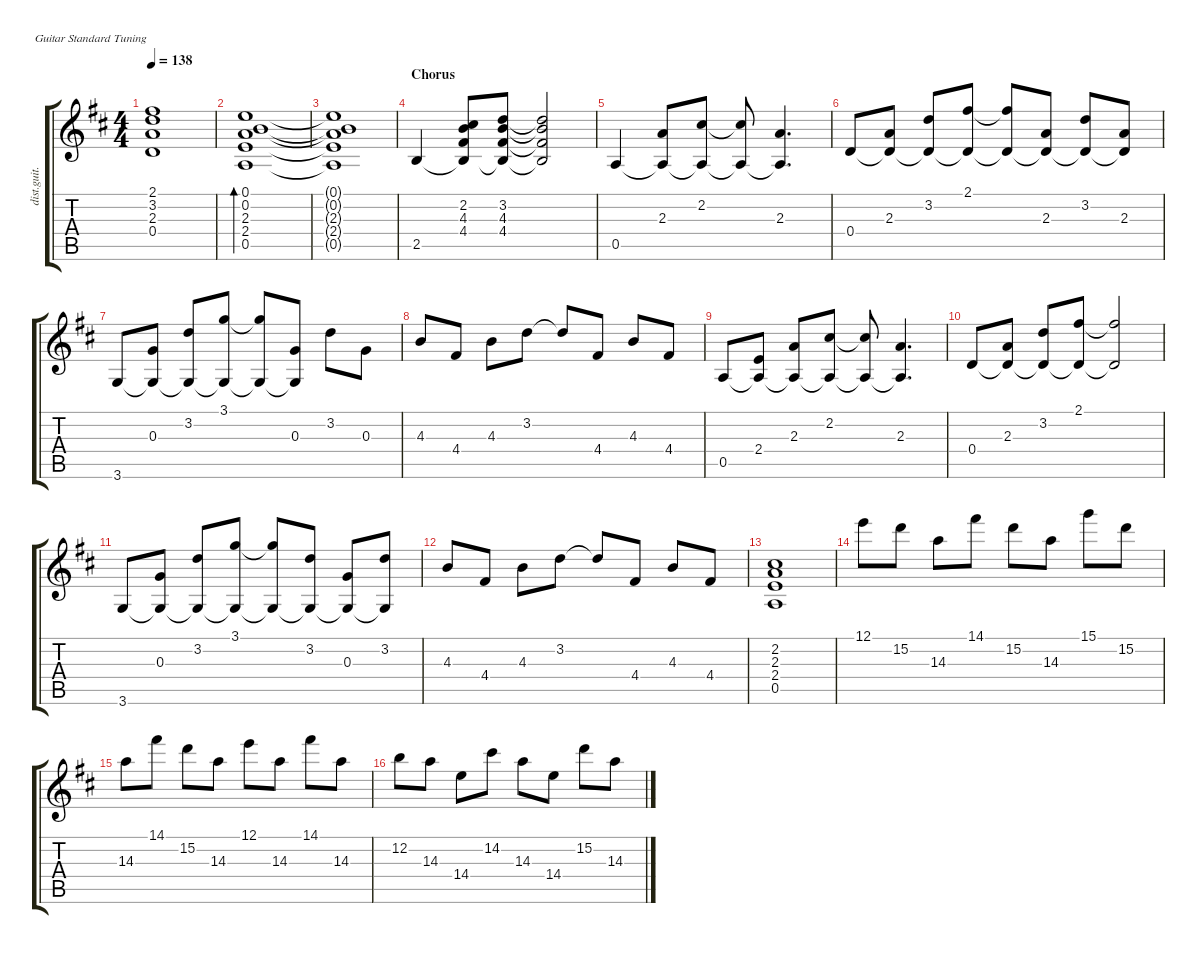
\hideDynamics
\bracketExtendMode groupsimilarinstruments
\otherSystemsTrackNameOrientation horizontal
\track ("EG2" "dist.guit.") {defaultSystemsLayout 5 instrument distortionguitar}
\staff {score tabs}
\tuning (E4 B3 G3 D3 A2 E2)
\ts (4 4)
\tempo 138
\clef g2
\ks d
(0.4{t acc forcenatural} 3.2{t acc forcenatural} 2.3{t acc forcenatural} 2.1{t acc #}).1{dy mf} |
(0.5{acc forcenatural} 0.2{acc forcenatural} 2.3{acc forcenatural} 0.1{acc forcenatural} 2.4{acc forcenatural}).1{bd 96} |
(0.1{t acc forcenatural} 0.2{t acc forcenatural} 2.3{t acc forcenatural} 2.4{t acc forcenatural} 0.5{t acc forcenatural}).1 |
\section ("" "Chorus")
2.5{acc forcenatural}.4{dy ff} (2.5{t acc forcenatural} 4.3{acc forcenatural} 2.2{acc #} 4.4{acc #}).8 (2.5{t acc forcenatural} 4.3{acc forcenatural} 3.2{acc forcenatural} 4.4{acc #}).8 (3.2{t acc forcenatural} 4.3{t acc forcenatural} 2.5{t acc forcenatural} 4.4{t acc #}).2{dy mf} |
0.5{acc forcenatural}.4{dy f} (0.5{t acc forcenatural} 2.3{acc forcenatural}).8 (0.5{t acc forcenatural} 2.2{acc #}).8 (0.5{t acc forcenatural} 2.2{t acc #}).8{dy ff} (0.5{t acc forcenatural} 2.3{acc forcenatural}).4{d} |
0.4{acc forcenatural}.8{dy f} (0.4{t acc forcenatural} 2.3{acc forcenatural}).8 (0.4{t acc forcenatural} 3.2{acc forcenatural}).8 (2.1{acc #} 0.4{t acc forcenatural}).8{dy mf} (2.1{t acc #} 0.4{t acc forcenatural}).8{dy f} (0.4{t acc forcenatural} 2.3{acc forcenatural}).8 (0.4{t acc forcenatural} 3.2{acc forcenatural}).8 (0.4{t acc forcenatural} 2.3{acc forcenatural}).8 |
3.6{acc forcenatural}.8{dy ff} (3.6{t acc forcenatural} 0.3{acc forcenatural}).8 (3.2{acc forcenatural} 3.6{t acc forcenatural}).8{dy f} (3.6{t acc forcenatural} 3.1{acc forcenatural}).8{dy mf} (3.6{t acc forcenatural} 3.1{t acc forcenatural}).8 (3.6{t acc forcenatural} 0.3{acc forcenatural}).8{dy mp} 3.2{acc forcenatural}.8 0.3{acc forcenatural}.8 |
4.3{acc forcenatural}.8{dy mf} 4.4{acc #}.8{dy ff} 4.3{acc forcenatural}.8 3.2{acc forcenatural}.8{dy f} 3.2{t acc forcenatural}.8 4.4{acc #}.8{dy mf} 4.3{acc forcenatural}.8 4.4{acc #}.8 |
0.5{acc forcenatural}.8{dy f} (0.5{t acc forcenatural} 2.4{acc forcenatural}).8 (0.5{t acc forcenatural} 2.3{acc forcenatural}).8 (2.2{acc #} 0.5{t acc forcenatural}).8{dy ff} (0.5{t acc forcenatural} 2.2{t acc #}).8 (0.5{t acc forcenatural} 2.3{acc forcenatural}).4{d} |
0.4{acc forcenatural}.8{dy f} (0.4{t acc forcenatural} 2.3{acc forcenatural}).8 (0.4{t acc forcenatural} 3.2{acc forcenatural}).8 (2.1{acc #} 0.4{t acc forcenatural}).8 (2.1{t acc #} 0.4{t acc forcenatural}).2 |
3.6{acc forcenatural}.8{dy ff} (3.6{t acc forcenatural} 0.3{acc forcenatural}).8 (3.2{acc forcenatural} 3.6{t acc forcenatural}).8{dy f} (3.6{t acc forcenatural} 3.1{acc forcenatural}).8{dy ff} (3.6{t acc forcenatural} 3.1{t acc forcenatural}).8 (3.6{t acc forcenatural} 3.2{acc forcenatural}).8{dy mp} (3.6{t acc forcenatural} 0.3{acc forcenatural}).8 (3.6{t acc forcenatural} 3.2{acc forcenatural}).8 |
4.3{acc forcenatural}.8{dy mf} 4.4{acc #}.8{dy ff} 4.3{acc forcenatural}.8 3.2{acc forcenatural}.8{dy f} 3.2{t acc forcenatural}.8 4.4{acc #}.8 4.3{acc forcenatural}.8{dy mf} 4.4{acc #}.8 |
(0.5{acc forcenatural} 2.4{acc forcenatural} 2.2{acc #} 2.3{acc forcenatural}).1 |
12.1{acc forcenatural}.8{dy f} 15.2{acc forcenatural}.8 14.3{acc forcenatural}.8 14.1{acc #}.8 15.2{acc forcenatural}.8 14.3{acc forcenatural}.8 15.1{acc forcenatural}.8 15.2{acc forcenatural}.8 |
14.3{acc forcenatural}.8 14.1{acc #}.8 15.2{acc forcenatural}.8 14.3{acc forcenatural}.8 12.1{acc forcenatural}.8 14.3{acc forcenatural}.8 14.1{acc #}.8 14.3{acc forcenatural}.8 |
12.2{acc forcenatural}.8 14.3{acc forcenatural}.8 14.4{acc forcenatural}.8 14.2{acc #}.8 14.3{acc forcenatural}.8 14.4{acc forcenatural}.8 15.2{acc forcenatural}.8 14.3{acc forcenatural}.8
